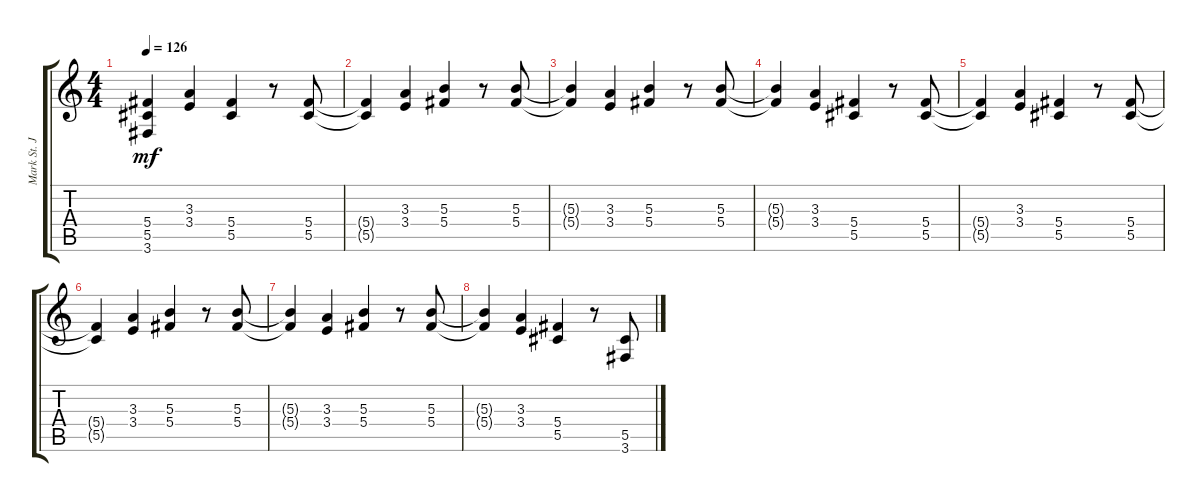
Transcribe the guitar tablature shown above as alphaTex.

\track ("Mark St. John" "Mark St. J") {instrument distortionguitar}
\staff {score tabs}
\tuning (Eb4 Bb3 Gb3 Db3 Ab2 Eb2) {hide}
\ts (4 4)
\tempo 126
\clef g2
\ks c
(5.4 5.5 3.6).4{dy mf} (3.3 3.4).4 (5.4 5.5).4 r.8 (5.4 5.5).8 |
(5.4{t} 5.5{t}).4 (3.3 3.4).4 (5.3 5.4).4 r.8 (5.3 5.4).8 |
(5.3{t} 5.4{t}).4 (3.3 3.4).4 (5.3 5.4).4 r.8 (5.3 5.4).8 |
(5.3{t} 5.4{t}).4 (3.3 3.4).4 (5.4 5.5).4 r.8 (5.4 5.5).8 |
(5.4{t} 5.5{t}).4 (3.3 3.4).4 (5.4 5.5).4 r.8 (5.4 5.5).8 |
(5.4{t} 5.5{t}).4 (3.3 3.4).4 (5.3 5.4).4 r.8 (5.3 5.4).8 |
(5.3{t} 5.4{t}).4 (3.3 3.4).4 (5.3 5.4).4 r.8 (5.3 5.4).8 |
(5.3{t} 5.4{t}).4 (3.3 3.4).4 (5.4 5.5).4 r.8 (5.5 3.6).8
